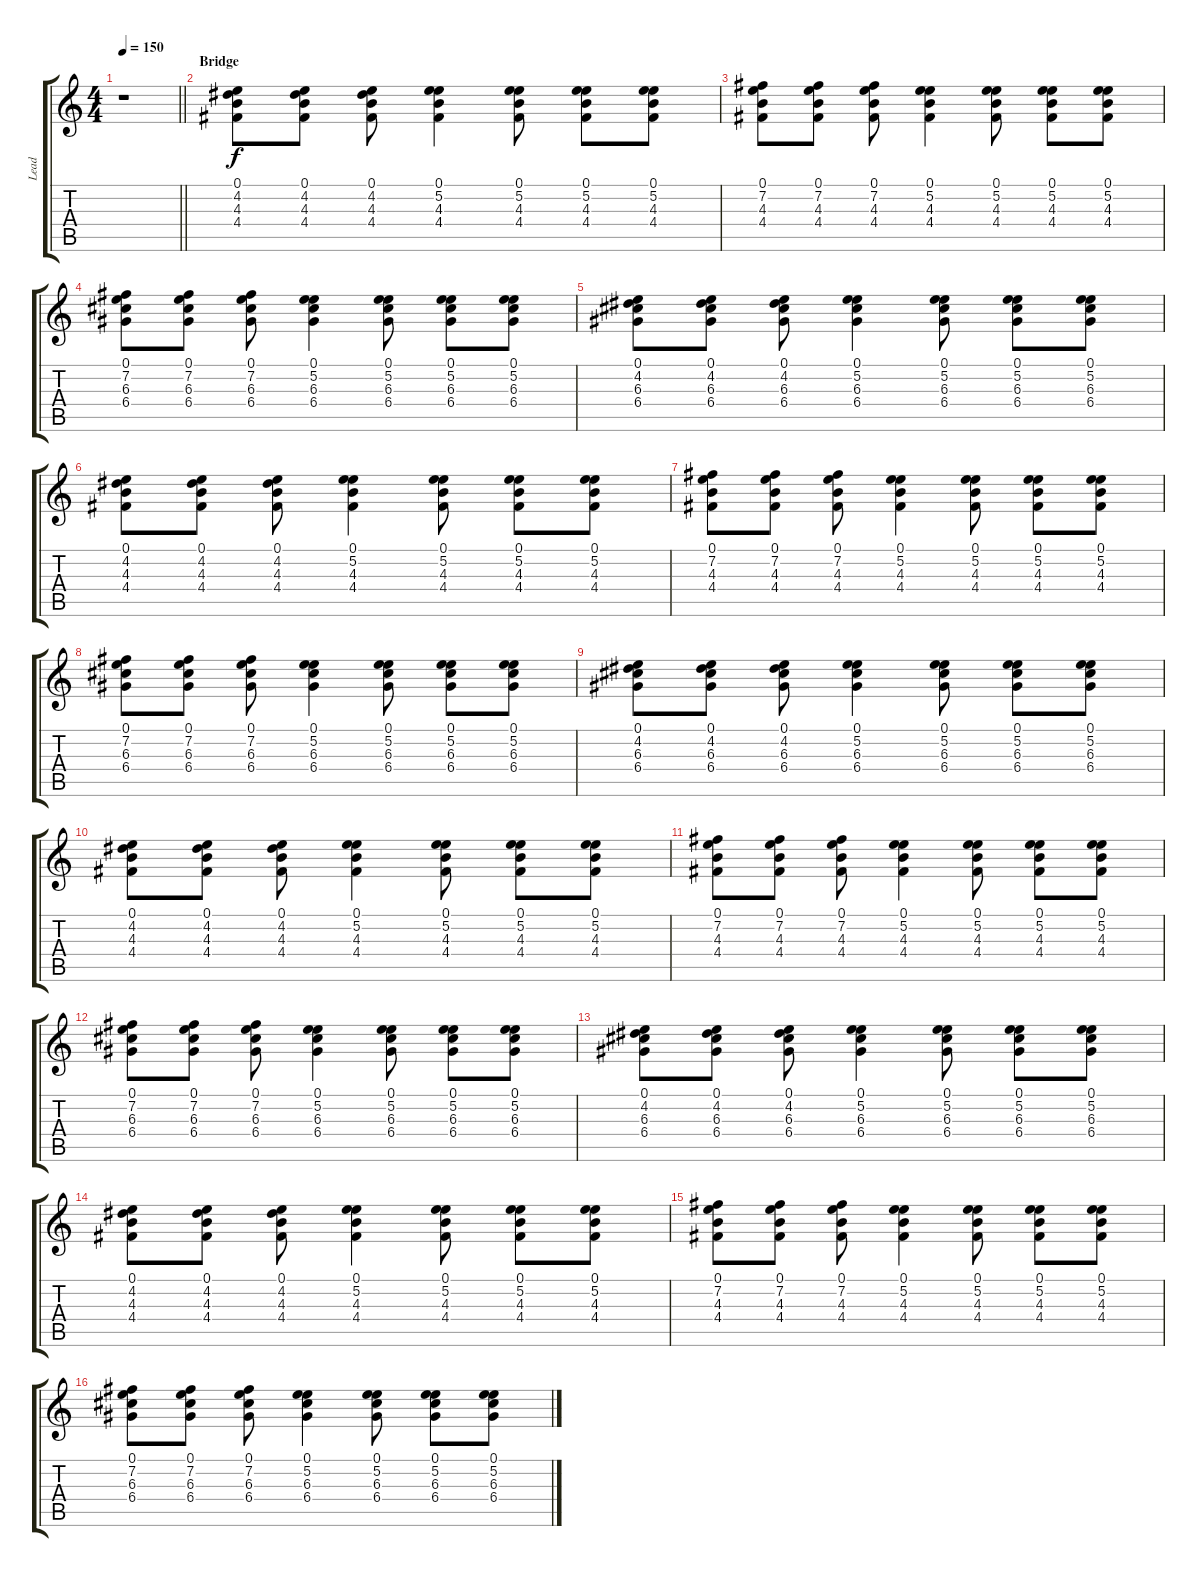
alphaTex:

\track ("Lead " "Lead ") {instrument overdrivenguitar}
\staff {score tabs}
\tuning (E4 B3 G3 D3 A2 E2) {hide}
\ts (4 4)
\tempo 150
\clef g2
\barLineRight lightlight
\ks c
r.1{dy f} |
\section ("" "Bridge")
(0.1 4.2 4.3 4.4).8{instrument electricguitarclean} (0.1 4.2 4.3 4.4).8 (0.1 4.2 4.3 4.4).8 (0.1 5.2 4.3 4.4).4 (0.1 5.2 4.3 4.4).8 (0.1 5.2 4.3 4.4).8 (0.1 5.2 4.3 4.4).8 |
(0.1 7.2 4.3 4.4).8 (0.1 7.2 4.3 4.4).8 (0.1 7.2 4.3 4.4).8 (0.1 5.2 4.3 4.4).4 (0.1 5.2 4.3 4.4).8 (0.1 5.2 4.3 4.4).8 (0.1 5.2 4.3 4.4).8 |
(0.1 7.2 6.3 6.4).8 (0.1 7.2 6.3 6.4).8 (0.1 7.2 6.3 6.4).8 (0.1 5.2 6.3 6.4).4 (0.1 5.2 6.3 6.4).8 (0.1 5.2 6.3 6.4).8 (0.1 5.2 6.3 6.4).8 |
(0.1 4.2 6.3 6.4).8 (0.1 4.2 6.3 6.4).8 (0.1 4.2 6.3 6.4).8 (0.1 5.2 6.3 6.4).4 (0.1 5.2 6.3 6.4).8 (0.1 5.2 6.3 6.4).8 (0.1 5.2 6.3 6.4).8 |
(0.1 4.2 4.3 4.4).8 (0.1 4.2 4.3 4.4).8 (0.1 4.2 4.3 4.4).8 (0.1 5.2 4.3 4.4).4 (0.1 5.2 4.3 4.4).8 (0.1 5.2 4.3 4.4).8 (0.1 5.2 4.3 4.4).8 |
(0.1 7.2 4.3 4.4).8 (0.1 7.2 4.3 4.4).8 (0.1 7.2 4.3 4.4).8 (0.1 5.2 4.3 4.4).4 (0.1 5.2 4.3 4.4).8 (0.1 5.2 4.3 4.4).8 (0.1 5.2 4.3 4.4).8 |
(0.1 7.2 6.3 6.4).8 (0.1 7.2 6.3 6.4).8 (0.1 7.2 6.3 6.4).8 (0.1 5.2 6.3 6.4).4 (0.1 5.2 6.3 6.4).8 (0.1 5.2 6.3 6.4).8 (0.1 5.2 6.3 6.4).8 |
(0.1 4.2 6.3 6.4).8 (0.1 4.2 6.3 6.4).8 (0.1 4.2 6.3 6.4).8 (0.1 5.2 6.3 6.4).4 (0.1 5.2 6.3 6.4).8 (0.1 5.2 6.3 6.4).8 (0.1 5.2 6.3 6.4).8 |
(0.1 4.2 4.3 4.4).8{instrument overdrivenguitar} (0.1 4.2 4.3 4.4).8 (0.1 4.2 4.3 4.4).8 (0.1 5.2 4.3 4.4).4 (0.1 5.2 4.3 4.4).8 (0.1 5.2 4.3 4.4).8 (0.1 5.2 4.3 4.4).8 |
(0.1 7.2 4.3 4.4).8 (0.1 7.2 4.3 4.4).8 (0.1 7.2 4.3 4.4).8 (0.1 5.2 4.3 4.4).4 (0.1 5.2 4.3 4.4).8 (0.1 5.2 4.3 4.4).8 (0.1 5.2 4.3 4.4).8 |
(0.1 7.2 6.3 6.4).8 (0.1 7.2 6.3 6.4).8 (0.1 7.2 6.3 6.4).8 (0.1 5.2 6.3 6.4).4 (0.1 5.2 6.3 6.4).8 (0.1 5.2 6.3 6.4).8 (0.1 5.2 6.3 6.4).8 |
(0.1 4.2 6.3 6.4).8 (0.1 4.2 6.3 6.4).8 (0.1 4.2 6.3 6.4).8 (0.1 5.2 6.3 6.4).4 (0.1 5.2 6.3 6.4).8 (0.1 5.2 6.3 6.4).8 (0.1 5.2 6.3 6.4).8 |
(0.1 4.2 4.3 4.4).8 (0.1 4.2 4.3 4.4).8 (0.1 4.2 4.3 4.4).8 (0.1 5.2 4.3 4.4).4 (0.1 5.2 4.3 4.4).8 (0.1 5.2 4.3 4.4).8 (0.1 5.2 4.3 4.4).8 |
(0.1 7.2 4.3 4.4).8 (0.1 7.2 4.3 4.4).8 (0.1 7.2 4.3 4.4).8 (0.1 5.2 4.3 4.4).4 (0.1 5.2 4.3 4.4).8 (0.1 5.2 4.3 4.4).8 (0.1 5.2 4.3 4.4).8 |
(0.1 7.2 6.3 6.4).8 (0.1 7.2 6.3 6.4).8 (0.1 7.2 6.3 6.4).8 (0.1 5.2 6.3 6.4).4 (0.1 5.2 6.3 6.4).8 (0.1 5.2 6.3 6.4).8 (0.1 5.2 6.3 6.4).8
